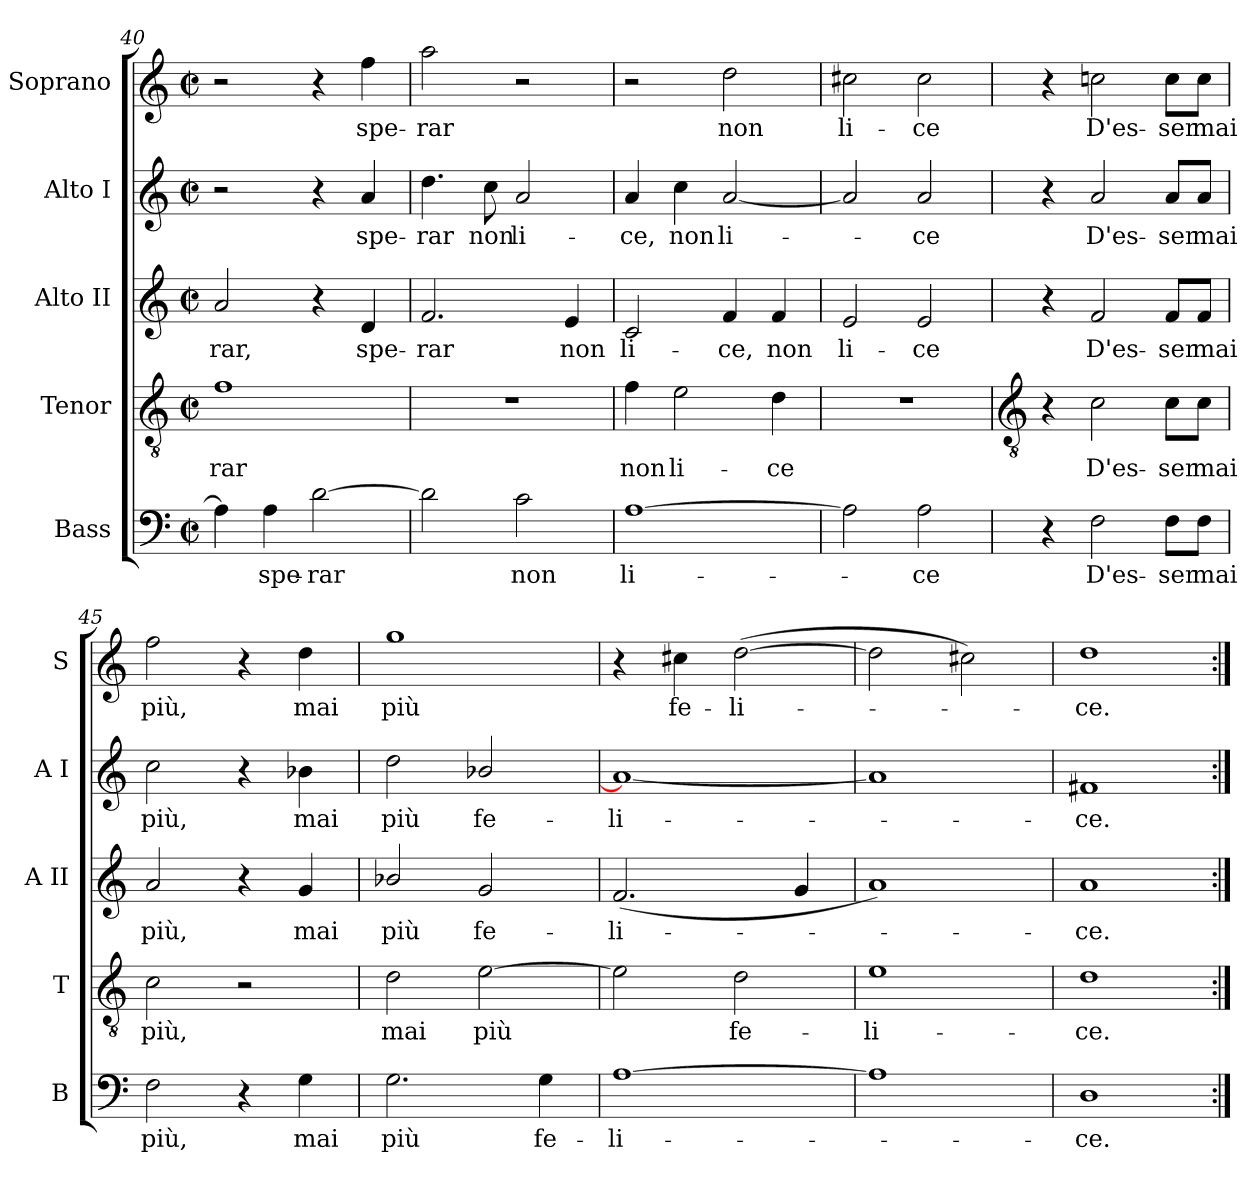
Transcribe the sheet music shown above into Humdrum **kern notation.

**kern	**text	**kern	**text	**kern	**text	**kern	**text	**kern	**text
*part5	*part5	*part4	*part4	*part3	*part3	*part2	*part2	*part1	*part1
*staff5	*staff5	*staff4	*staff4	*staff3	*staff3	*staff2	*staff2	*staff1	*staff1
*I"Bass	*	*I"Tenor	*	*I"Alto II	*	*I"Alto I	*	*I"Soprano	*
*I'B	*	*I'T	*	*I'A II	*	*I'A I	*	*I'S	*
*clefF4	*	*clefGv2	*	*clefG2	*	*clefG2	*	*clefG2	*
*k[]	*	*k[]	*	*k[]	*	*k[]	*	*k[]	*
*C:	*	*C:	*	*C:	*	*C:	*	*C:	*
*M2/2	*	*M2/2	*	*M2/2	*	*M2/2	*	*M2/2	*
*met(c|)	*	*met(c|)	*	*met(c|)	*	*met(c|)	*	*met(c|)	*
=40	=40	=40	=40	=40	=40	=40	=40	=40	=40
!	!	!	!LO:LY:b	!	!LO:LY:b	!	!	!	!
4A]	.	1f	-rar	2a	-rar,	2r	.	2r	.
!	!LO:LY:b	!	!	!	!	!	!	!	!
4A	spe-	.	.	.	.	.	.	.	.
!	!LO:LY:b	!	!	!	!	!	!	!	!
[2d	-rar	.	.	4r	.	4r	.	4r	.
!	!	!	!	!	!LO:LY:b	!	!LO:LY:b	!	!LO:LY:b
.	.	.	.	4d	spe-	4a	spe-	4ff	spe-
=41	=41	=41	=41	=41	=41	=41	=41	=41	=41
!	!	!	!	!	!LO:LY:b	!	!LO:LY:b	!	!LO:LY:b
2d]	.	1r	.	2.f	-rar	4.dd	-rar	2aa	-rar
!	!	!	!	!	!	!	!LO:LY:b	!	!
.	.	.	.	.	.	8cc	non	.	.
!	!LO:LY:b	!	!	!	!	!	!LO:LY:b	!	!
2c	non	.	.	.	.	2a	li-	2r	.
!	!	!	!	!	!LO:LY:b	!	!	!	!
.	.	.	.	4e	non	.	.	.	.
=42	=42	=42	=42	=42	=42	=42	=42	=42	=42
!	!LO:LY:b	!	!LO:LY:b	!	!LO:LY:b	!	!LO:LY:b	!	!
[1A	li-	4f	non	2c	li-	4a	-ce,	2r	.
!	!	!	!LO:LY:b	!	!	!	!LO:LY:b	!	!
.	.	2e	li-	.	.	4cc	non	.	.
!	!	!	!	!	!LO:LY:b	!	!LO:LY:b	!	!LO:LY:b
.	.	.	.	4f	-ce,	[2a	li-	2dd	non
!	!	!	!LO:LY:b	!	!LO:LY:b	!	!	!	!
.	.	4d	-ce	4f	non	.	.	.	.
=43	=43	=43	=43	=43	=43	=43	=43	=43	=43
!	!	!	!	!	!LO:LY:b	!	!	!	!LO:LY:b
2A]	.	1r	.	2e	li-	2a]	.	2cc#X	li-
!	!LO:LY:b	!	!	!	!LO:LY:b	!	!LO:LY:b	!	!LO:LY:b
2A	ce	.	.	2e	-ce	2a	ce	2cc#	-ce
!!LO:LB:g=z
=44	=44	=44	=44	=44	=44	=44	=44	=44	=44
*	*	*clefGv2	*	*	*	*	*	*	*
4r	.	4r	.	4r	.	4r	.	4r	.
!	!LO:LY:b	!	!LO:LY:b	!	!LO:LY:b	!	!LO:LY:b	!	!LO:LY:b
2F	D'es-	2c	D'es-	2f	D'es-	2a	D'es-	2ccn	D'es-
!	!LO:LY:b	!	!LO:LY:b	!	!LO:LY:b	!	!LO:LY:b	!	!LO:LY:b
8F\L	-ser	8c\L	-ser	8f/L	-ser	8a/L	-ser	8cc\L	-ser
!	!LO:LY:b	!	!LO:LY:b	!	!LO:LY:b	!	!LO:LY:b	!	!LO:LY:b
8F\J	mai	8c\J	mai	8f/J	mai	8a/J	mai	8cc\J	mai
=45	=45	=45	=45	=45	=45	=45	=45	=45	=45
!	!LO:LY:b	!	!LO:LY:b	!	!LO:LY:b	!	!LO:LY:b	!	!LO:LY:b
2F	più,	2c	più,	2a	più,	2cc	più,	2ff	più,
4r	.	2r	.	4r	.	4r	.	4r	.
!	!LO:LY:b	!	!	!	!LO:LY:b	!	!LO:LY:b	!	!LO:LY:b
4G	mai	.	.	4g	mai	4b-X	mai	4dd	mai
=46	=46	=46	=46	=46	=46	=46	=46	=46	=46
!	!LO:LY:b	!	!LO:LY:b	!	!LO:LY:b	!	!LO:LY:b	!	!LO:LY:b
2.G	più	2d	mai	2b-X/	più	2dd	più	1gg	più
!	!	!	!LO:LY:b	!	!LO:LY:b	!	!LO:LY:b	!	!
.	.	[2e	più	2g	fe-	2b-X/	fe-	.	.
!	!LO:LY:b	!	!	!	!	!	!	!	!
4G	fe-	.	.	.	.	.	.	.	.
=47	=47	=47	=47	=47	=47	=47	=47	=47	=47
!	!LO:LY:b	!	!	!	!LO:LY:b	!	!LO:LY:b	!	!
[1A	-li-	2e]	.	(<2.f	-li-	1a_	-li-	4r	.
!	!	!	!	!	!	!	!	!	!LO:LY:b
.	.	.	.	.	.	.	.	4cc#X	fe-
!	!	!	!LO:LY:b	!	!	!	!	!	!LO:LY:b
.	.	2d	fe-	.	.	.	.	(>[2dd	-li-
.	.	.	.	4g	.	.	.	.	.
=48	=48	=48	=48	=48	=48	=48	=48	=48	=48
!	!	!	!LO:LY:b	!	!	!	!	!	!
1A]	.	1e	-li-	1a)	.	1a]	.	2dd]	.
.	.	.	.	.	.	.	.	2cc#X)	.
=49	=49	=49	=49	=49	=49	=49	=49	=49	=49
!	!LO:LY:b	!	!LO:LY:b	!	!LO:LY:b	!	!LO:LY:b	!	!LO:LY:b
1D	ce.	1d	-ce.	1a	ce.	1f#X	ce.	1dd	ce.
=:|!	=:|!	=:|!	=:|!	=:|!	=:|!	=:|!	=:|!	=:|!	=:|!
*-	*-	*-	*-	*-	*-	*-	*-	*-	*-
